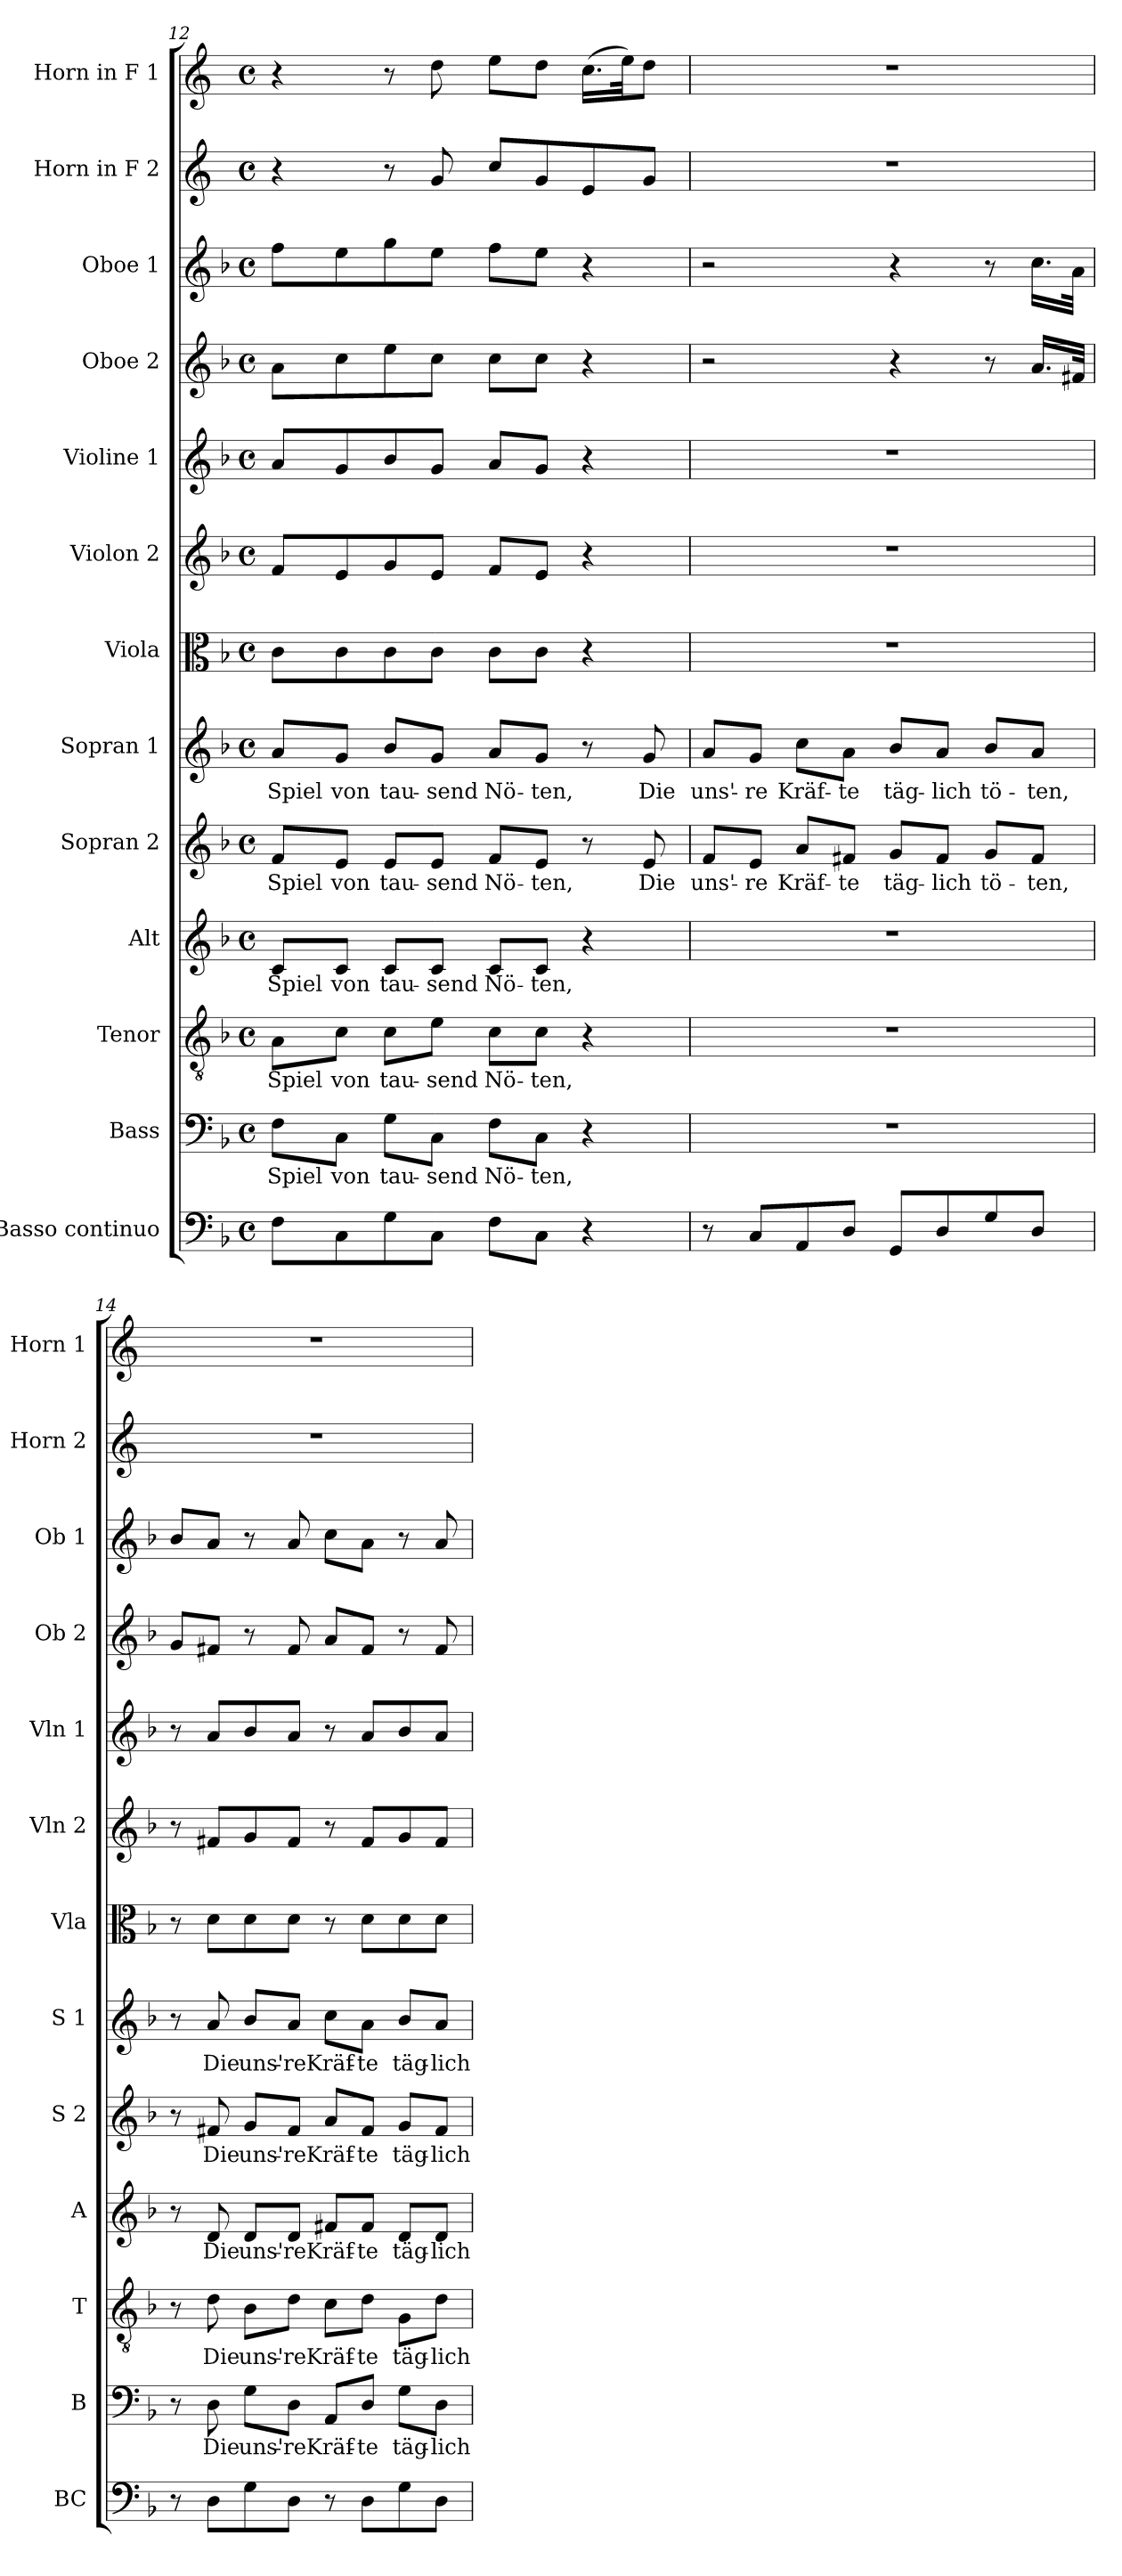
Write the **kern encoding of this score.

**kern	**kern	**text	**kern	**text	**kern	**text	**kern	**text	**kern	**text	**kern	**kern	**kern	**kern	**kern	**kern	**kern
*part13	*part12	*part12	*part11	*part11	*part10	*part10	*part9	*part9	*part8	*part8	*part7	*part6	*part5	*part4	*part3	*part2	*part1
*staff13	*staff12	*staff12	*staff11	*staff11	*staff10	*staff10	*staff9	*staff9	*staff8	*staff8	*staff7	*staff6	*staff5	*staff4	*staff3	*staff2	*staff1
*I"Basso continuo	*I"Bass	*	*I"Tenor	*	*I"Alt	*	*I"Sopran 2	*	*I"Sopran 1	*	*I"Viola	*I"Violon 2	*I"Violine 1	*I"Oboe 2	*I"Oboe 1	*I"Horn in F 2	*I"Horn in F 1
*I'BC	*I'B	*	*I'T	*	*I'A	*	*I'S 2	*	*I'S 1	*	*I'Vla	*I'Vln 2	*I'Vln 1	*I'Ob 2	*I'Ob 1	*I'Horn 2	*I'Horn 1
*clefF4	*clefF4	*	*clefGv2	*	*clefG2	*	*clefG2	*	*clefG2	*	*clefC3	*clefG2	*clefG2	*clefG2	*clefG2	*clefG2	*clefG2
*ITrd7c12	*	*	*	*	*	*	*	*	*	*	*	*	*	*	*	*ITrd4c7	*ITrd4c7
*k[b-]	*k[b-]	*	*k[b-]	*	*k[b-]	*	*k[b-]	*	*k[b-]	*	*k[b-]	*k[b-]	*k[b-]	*k[b-]	*k[b-]	*k[b-]	*k[b-]
*M4/4	*M4/4	*	*M4/4	*	*M4/4	*	*M4/4	*	*M4/4	*	*M4/4	*M4/4	*M4/4	*M4/4	*M4/4	*M4/4	*M4/4
*met(c)	*met(c)	*	*met(c)	*	*met(c)	*	*met(c)	*	*met(c)	*	*met(c)	*met(c)	*met(c)	*met(c)	*met(c)	*met(c)	*met(c)
=12	=12	=12	=12	=12	=12	=12	=12	=12	=12	=12	=12	=12	=12	=12	=12	=12	=12
!	!	!LO:LY:b	!	!LO:LY:b	!	!LO:LY:b	!	!LO:LY:b	!	!LO:LY:b	!	!	!	!	!	!	!
8FF\L	8F\L	Spiel	8A\L	Spiel	8c/L	Spiel	8f/L	Spiel	8a/L	Spiel	8c\L	8f/L	8a/L	8a\L	8ff\L	4r	4r
!	!	!LO:LY:b	!	!LO:LY:b	!	!LO:LY:b	!	!LO:LY:b	!	!LO:LY:b	!	!	!	!	!	!	!
8CC\	8C\J	von	8c\J	von	8c/J	von	8e/J	von	8g/J	von	8c\	8e/	8g/	8cc\	8ee\	.	.
!	!	!LO:LY:b	!	!LO:LY:b	!	!LO:LY:b	!	!LO:LY:b	!	!LO:LY:b	!	!	!	!	!	!	!
8GG\	8G\L	tau-	8c\L	tau-	8c/L	tau-	8e/L	tau-	8b-/L	tau-	8c\	8g/	8b-/	8ee\	8gg\	8r	8r
!	!	!LO:LY:b	!	!LO:LY:b	!	!LO:LY:b	!	!LO:LY:b	!	!LO:LY:b	!	!	!	!	!	!	!
8CC\J	8C\J	-send	8e\J	-send	8c/J	-send	8e/J	-send	8g/J	-send	8c\J	8e/J	8g/J	8cc\J	8ee\J	8c/	8g\
!	!	!LO:LY:b	!	!LO:LY:b	!	!LO:LY:b	!	!LO:LY:b	!	!LO:LY:b	!	!	!	!	!	!	!
8FF\L	8F\L	Nö-	8c\L	Nö-	8c/L	Nö-	8f/L	Nö-	8a/L	Nö-	8c\L	8f/L	8a/L	8cc\L	8ff\L	8f/L	8a\L
!	!	!LO:LY:b	!	!LO:LY:b	!	!LO:LY:b	!	!LO:LY:b	!	!LO:LY:b	!	!	!	!	!	!	!
8CC\J	8C\J	-ten,	8c\J	-ten,	8c/J	-ten,	8e/J	-ten,	8g/J	-ten,	8c\J	8e/J	8g/J	8cc\J	8ee\J	8c/	8g\J
4r	4r	.	4r	.	4r	.	8r	.	8r	.	4r	4r	4r	4r	4r	8A/	(>16.f\LL
.	.	.	.	.	.	.	.	.	.	.	.	.	.	.	.	.	32a\JK)
!	!	!	!	!	!	!	!	!LO:LY:b	!	!LO:LY:b	!	!	!	!	!	!	!
.	.	.	.	.	.	.	8e/	Die	8g/	Die	.	.	.	.	.	8c/J	8g\J
=13	=13	=13	=13	=13	=13	=13	=13	=13	=13	=13	=13	=13	=13	=13	=13	=13	=13
!	!	!	!	!	!	!	!	!LO:LY:b	!	!LO:LY:b	!	!	!	!	!	!	!
8r	1r	.	1r	.	1r	.	8f/L	uns'-	8a/L	uns'-	1r	1r	1r	2r	2r	1r	1r
!	!	!	!	!	!	!	!	!LO:LY:b	!	!LO:LY:b	!	!	!	!	!	!	!
8CC/L	.	.	.	.	.	.	8e/J	-re	8g/J	-re	.	.	.	.	.	.	.
!	!	!	!	!	!	!	!	!LO:LY:b	!	!LO:LY:b	!	!	!	!	!	!	!
8AAA/	.	.	.	.	.	.	8a/L	Kräf-	8cc\L	Kräf-	.	.	.	.	.	.	.
!	!	!	!	!	!	!	!	!LO:LY:b	!	!LO:LY:b	!	!	!	!	!	!	!
8DD/J	.	.	.	.	.	.	8f#X/J	-te	8a\J	-te	.	.	.	.	.	.	.
!	!	!	!	!	!	!	!	!LO:LY:b	!	!LO:LY:b	!	!	!	!	!	!	!
8GGG/L	.	.	.	.	.	.	8g/L	täg-	8b-/L	täg-	.	.	.	4r	4r	.	.
!	!	!	!	!	!	!	!	!LO:LY:b	!	!LO:LY:b	!	!	!	!	!	!	!
8DD/	.	.	.	.	.	.	8f#/J	-lich	8a/J	-lich	.	.	.	.	.	.	.
!	!	!	!	!	!	!	!	!LO:LY:b	!	!LO:LY:b	!	!	!	!	!	!	!
8GG/	.	.	.	.	.	.	8g/L	tö-	8b-/L	tö-	.	.	.	8r	8r	.	.
!	!	!	!	!	!	!	!	!LO:LY:b	!	!LO:LY:b	!	!	!	!	!	!	!
8DD/J	.	.	.	.	.	.	8f#/J	-ten,	8a/J	-ten,	.	.	.	16.a/LL	16.cc\LL	.	.
.	.	.	.	.	.	.	.	.	.	.	.	.	.	32f#X/JJk	32a\JJk	.	.
=14	=14	=14	=14	=14	=14	=14	=14	=14	=14	=14	=14	=14	=14	=14	=14	=14	=14
8r	8r	.	8r	.	8r	.	8r	.	8r	.	8r	8r	8r	8g/L	8b-/L	1r	1r
!	!	!LO:LY:b	!	!LO:LY:b	!	!LO:LY:b	!	!LO:LY:b	!	!LO:LY:b	!	!	!	!	!	!	!
8DD\L	8D\	Die	8d\	Die	8d/	Die	8f#X/	Die	8a/	Die	8d\L	8f#X/L	8a/L	8f#X/J	8a/J	.	.
!	!	!LO:LY:b	!	!LO:LY:b	!	!LO:LY:b	!	!LO:LY:b	!	!LO:LY:b	!	!	!	!	!	!	!
8GG\	8G\L	uns'-	8B-\L	uns'-	8d/L	uns'-	8g/L	uns'-	8b-/L	uns'-	8d\	8g/	8b-/	8r	8r	.	.
!	!	!LO:LY:b	!	!LO:LY:b	!	!LO:LY:b	!	!LO:LY:b	!	!LO:LY:b	!	!	!	!	!	!	!
8DD\J	8D\J	-re	8d\J	-re	8d/J	-re	8f#/J	-re	8a/J	-re	8d\J	8f#/J	8a/J	8f#/	8a/	.	.
!	!	!LO:LY:b	!	!LO:LY:b	!	!LO:LY:b	!	!LO:LY:b	!	!LO:LY:b	!	!	!	!	!	!	!
8r	8AA/L	Kräf-	8c\L	Kräf-	8f#X/L	Kräf-	8a/L	Kräf-	8cc\L	Kräf-	8r	8r	8r	8a/L	8cc\L	.	.
!	!	!LO:LY:b	!	!LO:LY:b	!	!LO:LY:b	!	!LO:LY:b	!	!LO:LY:b	!	!	!	!	!	!	!
8DD\L	8D/J	-te	8d\J	-te	8f#/J	-te	8f#/J	-te	8a\J	-te	8d\L	8f#/L	8a/L	8f#/J	8a\J	.	.
!	!	!LO:LY:b	!	!LO:LY:b	!	!LO:LY:b	!	!LO:LY:b	!	!LO:LY:b	!	!	!	!	!	!	!
8GG\	8G\L	täg-	8G\L	täg-	8d/L	täg-	8g/L	täg-	8b-/L	täg-	8d\	8g/	8b-/	8r	8r	.	.
!	!	!LO:LY:b	!	!LO:LY:b	!	!LO:LY:b	!	!LO:LY:b	!	!LO:LY:b	!	!	!	!	!	!	!
8DD\J	8D\J	-lich	8d\J	-lich	8d/J	-lich	8f#/J	-lich	8a/J	-lich	8d\J	8f#/J	8a/J	8f#/	8a/	.	.
=	=	=	=	=	=	=	=	=	=	=	=	=	=	=	=	=	=
*-	*-	*-	*-	*-	*-	*-	*-	*-	*-	*-	*-	*-	*-	*-	*-	*-	*-
